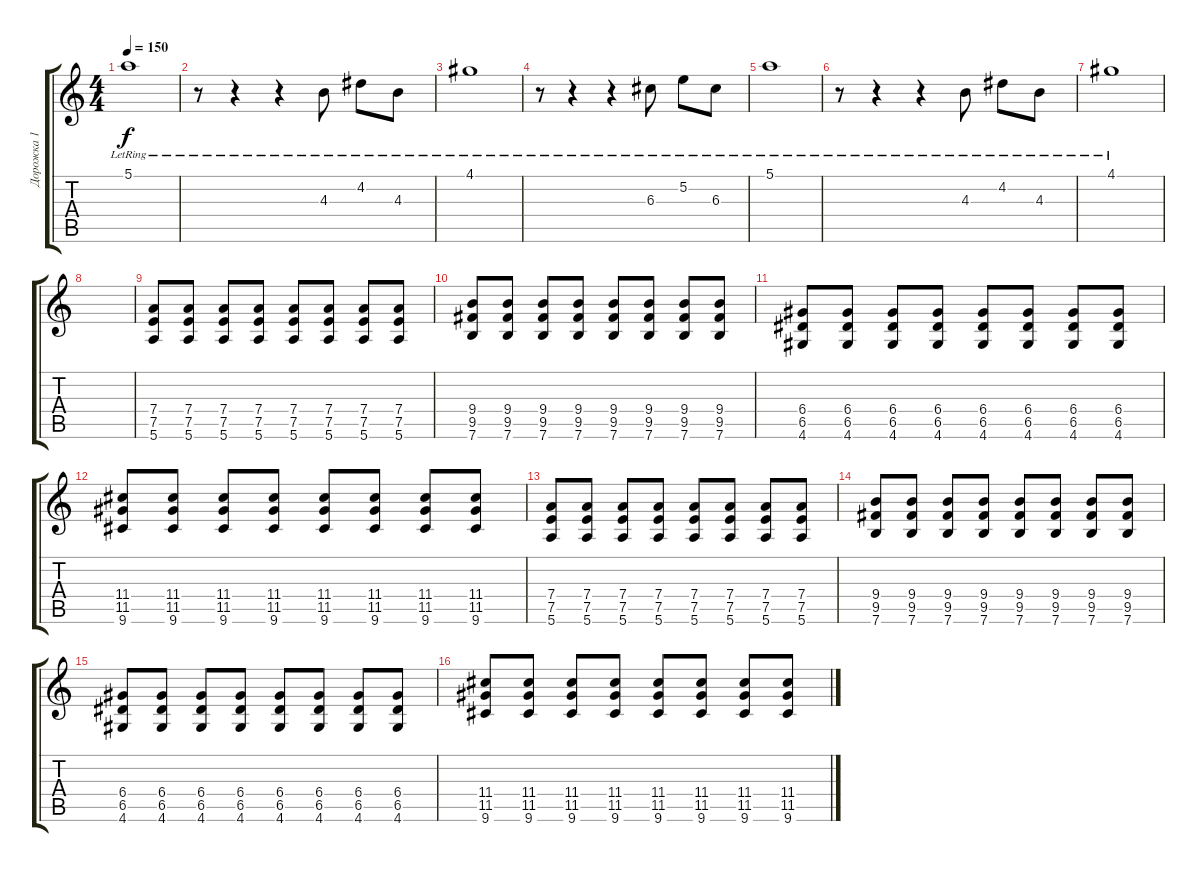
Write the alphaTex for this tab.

\track ("Дорожка 1" "Дорожка 1") {instrument distortionguitar}
\staff {score tabs}
\tuning (E4 B3 G3 D3 A2 E2) {hide}
\ts (4 4)
\tempo 150
\clef g2
\ks c
5.1{lr}.1{dy f} |
r.8 r.4 r.4 4.3{lr}.8 4.2{lr}.8 4.3{lr}.8 |
4.1{lr}.1 |
r.8 r.4 r.4 6.3{lr}.8 5.2{lr}.8 6.3{lr}.8 |
5.1{lr}.1 |
r.8 r.4 r.4 4.3{lr}.8 4.2{lr}.8 4.3{lr}.8 |
4.1{lr}.1 |
|
(7.4 7.5 5.6).8{instrument distortionguitar} (7.4 7.5 5.6).8 (7.4 7.5 5.6).8 (7.4 7.5 5.6).8 (7.4 7.5 5.6).8 (7.4 7.5 5.6).8 (7.4 7.5 5.6).8 (7.4 7.5 5.6).8 |
(9.4 9.5 7.6).8 (9.4 9.5 7.6).8 (9.4 9.5 7.6).8 (9.4 9.5 7.6).8 (9.4 9.5 7.6).8 (9.4 9.5 7.6).8 (9.4 9.5 7.6).8 (9.4 9.5 7.6).8 |
(6.4 6.5 4.6).8 (6.4 6.5 4.6).8 (6.4 6.5 4.6).8 (6.4 6.5 4.6).8 (6.4 6.5 4.6).8 (6.4 6.5 4.6).8 (6.4 6.5 4.6).8 (6.4 6.5 4.6).8 |
(11.4 11.5 9.6).8 (11.4 11.5 9.6).8 (11.4 11.5 9.6).8 (11.4 11.5 9.6).8 (11.4 11.5 9.6).8 (11.4 11.5 9.6).8 (11.4 11.5 9.6).8 (11.4 11.5 9.6).8 |
(7.4 7.5 5.6).8 (7.4 7.5 5.6).8 (7.4 7.5 5.6).8 (7.4 7.5 5.6).8 (7.4 7.5 5.6).8 (7.4 7.5 5.6).8 (7.4 7.5 5.6).8 (7.4 7.5 5.6).8 |
(9.4 9.5 7.6).8 (9.4 9.5 7.6).8 (9.4 9.5 7.6).8 (9.4 9.5 7.6).8 (9.4 9.5 7.6).8 (9.4 9.5 7.6).8 (9.4 9.5 7.6).8 (9.4 9.5 7.6).8 |
(6.4 6.5 4.6).8 (6.4 6.5 4.6).8 (6.4 6.5 4.6).8 (6.4 6.5 4.6).8 (6.4 6.5 4.6).8 (6.4 6.5 4.6).8 (6.4 6.5 4.6).8 (6.4 6.5 4.6).8 |
(11.4 11.5 9.6).8 (11.4 11.5 9.6).8 (11.4 11.5 9.6).8 (11.4 11.5 9.6).8 (11.4 11.5 9.6).8 (11.4 11.5 9.6).8 (11.4 11.5 9.6).8 (11.4 11.5 9.6).8
